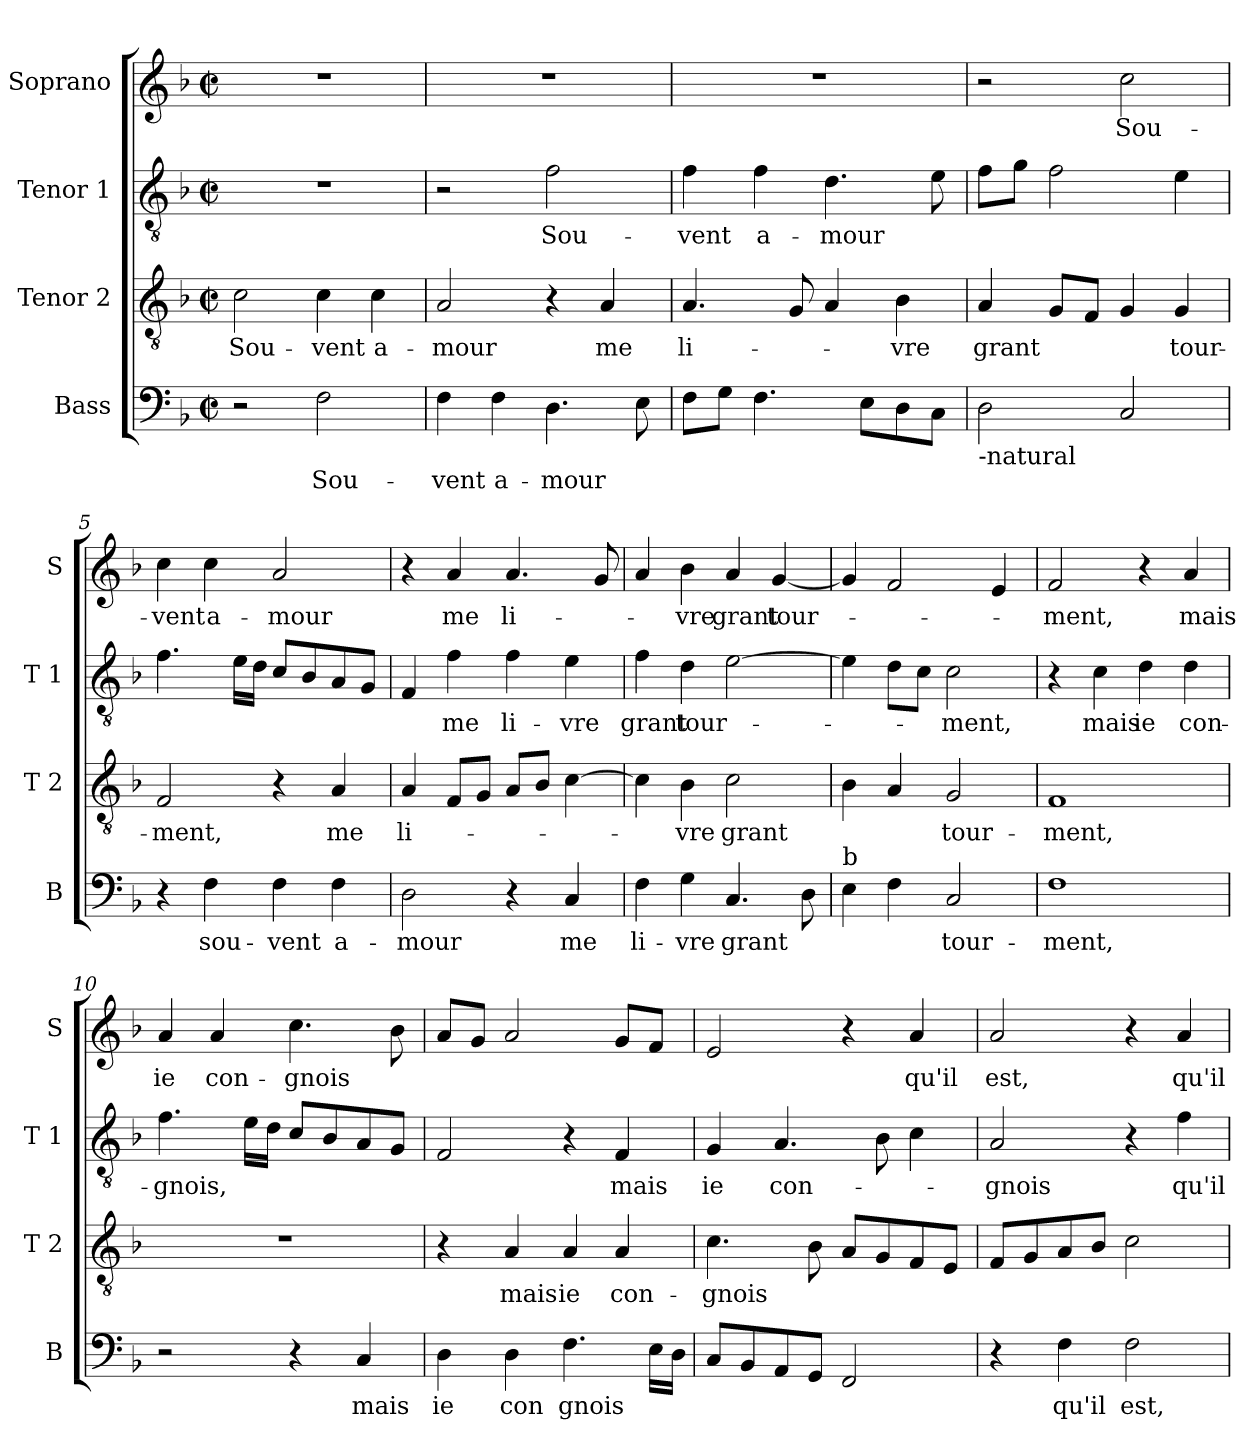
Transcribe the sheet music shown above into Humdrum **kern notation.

**kern	**text	**kern	**text	**kern	**text	**kern	**text
*part4	*part4	*part3	*part3	*part2	*part2	*part1	*part1
*staff4	*staff4	*staff3	*staff3	*staff2	*staff2	*staff1	*staff1
*I"Bass	*	*I"Tenor 2	*	*I"Tenor 1	*	*I"Soprano	*
*I'B	*	*I'T 2	*	*I'T 1	*	*I'S	*
*clefF4	*	*clefGv2	*	*clefGv2	*	*clefG2	*
*k[b-]	*	*k[b-]	*	*k[b-]	*	*k[b-]	*
*F:	*	*F:	*	*F:	*	*F:	*
*M2/2	*	*M2/2	*	*M2/2	*	*M2/2	*
*met(c|)	*	*met(c|)	*	*met(c|)	*	*met(c|)	*
=1	=1	=1	=1	=1	=1	=1	=1
!	!	!	!LO:LY:b	!	!	!	!
2r	.	2c\	Sou-	1r	.	1r	.
!	!LO:LY:b	!	!LO:LY:b	!	!	!	!
2F\	Sou-	4c\	-vent	.	.	.	.
!	!	!	!LO:LY:b	!	!	!	!
.	.	4c\	a-	.	.	.	.
=2	=2	=2	=2	=2	=2	=2	=2
!	!LO:LY:b	!	!LO:LY:b	!	!	!	!
4F\	-vent	2A/	-mour	2r	.	1r	.
!	!LO:LY:b	!	!	!	!	!	!
4F\	a-	.	.	.	.	.	.
!	!LO:LY:b	!	!	!	!LO:LY:b	!	!
4.D\	-mour	4r	.	2f\	Sou-	.	.
!	!	!	!LO:LY:b	!	!	!	!
.	.	4A/	me	.	.	.	.
8E\	.	.	.	.	.	.	.
=3	=3	=3	=3	=3	=3	=3	=3
!	!	!	!LO:LY:b	!	!LO:LY:b	!	!
8F\L	.	4.A/	li-	4f\	-vent	1r	.
8G\J	.	.	.	.	.	.	.
!	!	!	!	!	!LO:LY:b	!	!
4.F\	.	.	.	4f\	a-	.	.
.	.	8G/	.	.	.	.	.
!	!	!	!	!	!LO:LY:b	!	!
.	.	4A/	.	4.d\	-mour	.	.
8E\L	.	.	.	.	.	.	.
!	!	!	!LO:LY:b	!	!	!	!
8D\	.	4B-\	-vre	.	.	.	.
8C\J	.	.	.	8e\	.	.	.
=4	=4	=4	=4	=4	=4	=4	=4
!LO:TX:b:t=-natural	!	!	!	!	!	!	!
!	!	!	!LO:LY:b	!	!	!	!
2D\	.	4A/	grant	8f\L	.	2r	.
.	.	.	.	8g\J	.	.	.
.	.	8G/L	.	2f\	.	.	.
.	.	8F/J	.	.	.	.	.
!	!	!	!	!	!	!	!LO:LY:b
2C/	.	4G/	.	.	.	2cc\	Sou-
!	!	!	!LO:LY:b	!	!	!	!
.	.	4G/	tour-	4e\	.	.	.
!!LO:LB:g=z
=5	=5	=5	=5	=5	=5	=5	=5
!	!	!	!LO:LY:b	!	!	!	!LO:LY:b
4r	.	2F/	-ment,	4.f\	.	4cc\	-vent
!	!LO:LY:b	!	!	!	!	!	!LO:LY:b
4F\	sou-	.	.	.	.	4cc\	a-
.	.	.	.	16e\LL	.	.	.
.	.	.	.	16d\JJ	.	.	.
!	!LO:LY:b	!	!	!	!	!	!LO:LY:b
4F\	-vent	4r	.	8c/L	.	2a/	-mour
.	.	.	.	8B-/	.	.	.
!	!LO:LY:b	!	!LO:LY:b	!	!	!	!
4F\	a-	4A/	me	8A/	.	.	.
.	.	.	.	8G/J	.	.	.
=6	=6	=6	=6	=6	=6	=6	=6
!	!LO:LY:b	!	!LO:LY:b	!	!	!	!
2D\	-mour	4A/	li-	4F/	.	4r	.
!	!	!	!	!	!LO:LY:b	!	!LO:LY:b
.	.	8F/L	.	4f\	me	4a/	me
.	.	8G/J	.	.	.	.	.
!	!	!	!	!	!LO:LY:b	!	!LO:LY:b
4r	.	8A/L	.	4f\	li-	4.a/	li-
.	.	8B-/J	.	.	.	.	.
!	!LO:LY:b	!	!	!	!LO:LY:b	!	!
4C/	me	[4c\	.	4e\	-vre	.	.
.	.	.	.	.	.	8g/	.
=7	=7	=7	=7	=7	=7	=7	=7
!	!LO:LY:b	!	!	!	!LO:LY:b	!	!
4F\	li-	4c\]	.	4f\	grant	4a/	.
!	!LO:LY:b	!	!LO:LY:b	!	!LO:LY:b	!	!LO:LY:b
4G\	-vre	4B-\	-vre	4d\	tour-	4b-\	-vre
!	!LO:LY:b	!	!LO:LY:b	!	!	!	!LO:LY:b
4.C/	grant	2c\	grant	[2e\	.	4a/	grant
!	!	!	!	!	!	!	!LO:LY:b
.	.	.	.	.	.	[4g/	tour-
8D\	.	.	.	.	.	.	.
=8	=8	=8	=8	=8	=8	=8	=8
!LO:TX:a:t=b	!	!	!	!	!	!	!
4E\	.	4B-\	.	4e\]	.	4g/]	.
4F\	.	4A/	.	8d\L	.	2f/	.
.	.	.	.	8c\J	.	.	.
!	!LO:LY:b	!	!LO:LY:b	!	!LO:LY:b	!	!
2C/	tour-	2G/	tour-	2c\	-ment,	.	.
.	.	.	.	.	.	4e/	.
=9	=9	=9	=9	=9	=9	=9	=9
!	!LO:LY:b	!	!LO:LY:b	!	!	!	!LO:LY:b
1F	-ment,	1F	-ment,	4r	.	2f/	-ment,
!	!	!	!	!	!LO:LY:b	!	!
.	.	.	.	4c\	mais	.	.
!	!	!	!	!	!LO:LY:b	!	!
.	.	.	.	4d\	ie	4r	.
!	!	!	!	!	!LO:LY:b	!	!LO:LY:b
.	.	.	.	4d\	con-	4a/	mais
!!LO:LB:g=z
=10	=10	=10	=10	=10	=10	=10	=10
!	!	!	!	!	!LO:LY:b	!	!LO:LY:b
2r	.	1r	.	4.f\	-gnois,	4a/	ie
!	!	!	!	!	!	!	!LO:LY:b
.	.	.	.	.	.	4a/	con-
.	.	.	.	16e\LL	.	.	.
.	.	.	.	16d\JJ	.	.	.
!	!	!	!	!	!	!	!LO:LY:b
4r	.	.	.	8c/L	.	4.cc\	-gnois
.	.	.	.	8B-/	.	.	.
!	!LO:LY:b	!	!	!	!	!	!
4C/	mais	.	.	8A/	.	.	.
.	.	.	.	8G/J	.	8b-\	.
=11	=11	=11	=11	=11	=11	=11	=11
!	!LO:LY:b	!	!	!	!	!	!
4D\	ie	4r	.	2F/	.	8a/L	.
.	.	.	.	.	.	8g/J	.
!	!LO:LY:b	!	!LO:LY:b	!	!	!	!
4D\	con	4A/	mais	.	.	2a/	.
!	!LO:LY:b	!	!LO:LY:b	!	!	!	!
4.F\	gnois	4A/	ie	4r	.	.	.
!	!	!	!LO:LY:b	!	!LO:LY:b	!	!
.	.	4A/	con-	4F/	mais	8g/L	.
16E\LL	.	.	.	.	.	8f/J	.
16D\JJ	.	.	.	.	.	.	.
=12	=12	=12	=12	=12	=12	=12	=12
!	!	!	!LO:LY:b	!	!LO:LY:b	!	!
8C/L	.	4.c\	-gnois	4G/	ie	2e/	.
8BB-/	.	.	.	.	.	.	.
!	!	!	!	!	!LO:LY:b	!	!
8AA/	.	.	.	4.A/	con-	.	.
8GG/J	.	8B-\	.	.	.	.	.
2FF/	.	8A/L	.	.	.	4r	.
.	.	8G/	.	8B-\	.	.	.
!	!	!	!	!	!	!	!LO:LY:b
.	.	8F/	.	4c\	.	4a/	qu'il
.	.	8E/J	.	.	.	.	.
=13	=13	=13	=13	=13	=13	=13	=13
!	!	!	!	!	!LO:LY:b	!	!LO:LY:b
4r	.	8F/L	.	2A/	-gnois	2a/	est,
.	.	8G/	.	.	.	.	.
!	!LO:LY:b	!	!	!	!	!	!
4F\	qu'il	8A/	.	.	.	.	.
.	.	8B-/J	.	.	.	.	.
!	!LO:LY:b	!	!	!	!	!	!
2F\	est,	2c\	.	4r	.	4r	.
!	!	!	!	!	!LO:LY:b	!	!LO:LY:b
.	.	.	.	4f\	qu'il	4a/	qu'il
=	=	=	=	=	=	=	=
*-	*-	*-	*-	*-	*-	*-	*-
